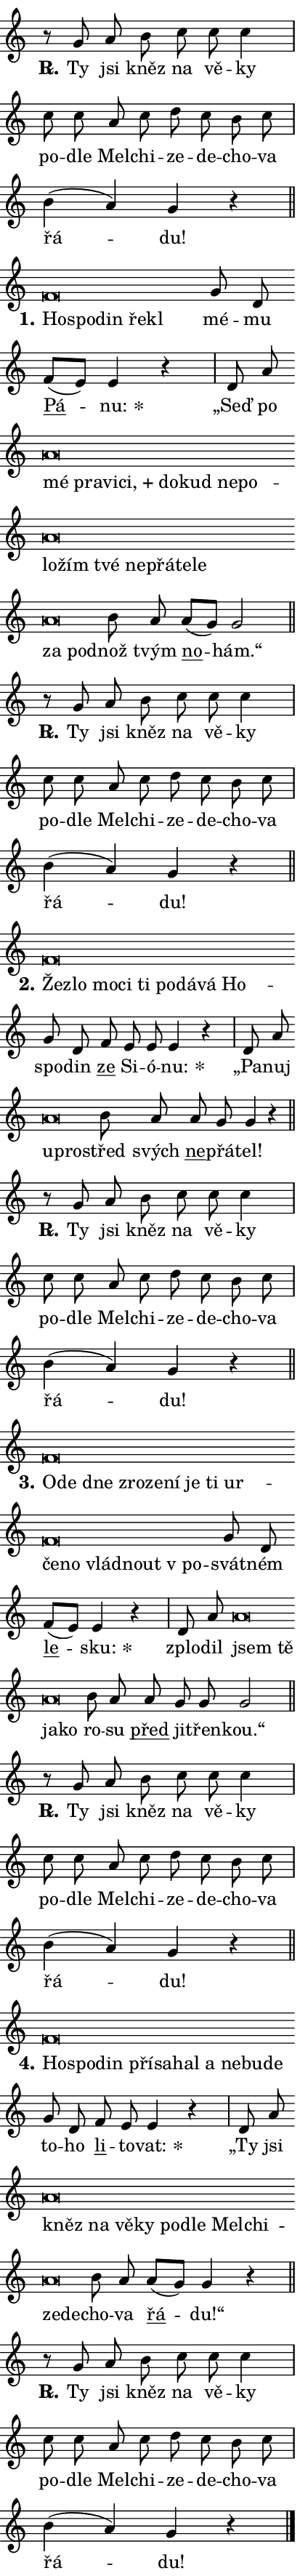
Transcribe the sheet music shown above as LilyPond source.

\version "2.24.0"
\header { tagline = "" }
\paper {
  indent = 0\cm
  top-margin = 0\cm
  right-margin = 0.13\cm % to fit lyric hyphens
  bottom-margin = 0\cm
  left-margin = 0\cm
  paper-width = 7\cm
  page-breaking = #ly:one-page-breaking
  system-system-spacing.basic-distance = #11
  score-system-spacing.basic-distance = #11
  ragged-last = ##f
}


%% Author: Thomas Morley
%% https://lists.gnu.org/archive/html/lilypond-user/2020-05/msg00002.html
#(define (line-position grob)
"Returns position of @var[grob} in current system:
   @code{'start}, if at first time-step
   @code{'end}, if at last time-step
   @code{'middle} otherwise
"
  (let* ((col (ly:item-get-column grob))
         (ln (ly:grob-object col 'left-neighbor))
         (rn (ly:grob-object col 'right-neighbor))
         (col-to-check-left (if (ly:grob? ln) ln col))
         (col-to-check-right (if (ly:grob? rn) rn col))
         (break-dir-left
           (and
             (ly:grob-property col-to-check-left 'non-musical #f)
             (ly:item-break-dir col-to-check-left)))
         (break-dir-right
           (and
             (ly:grob-property col-to-check-right 'non-musical #f)
             (ly:item-break-dir col-to-check-right))))
        (cond ((eqv? 1 break-dir-left) 'start)
              ((eqv? -1 break-dir-right) 'end)
              (else 'middle))))

#(define (tranparent-at-line-position vctor)
  (lambda (grob)
  "Relying on @code{line-position} select the relevant enry from @var{vctor}.
Used to determine transparency,"
    (case (line-position grob)
      ((end) (not (vector-ref vctor 0)))
      ((middle) (not (vector-ref vctor 1)))
      ((start) (not (vector-ref vctor 2))))))

noteHeadBreakVisibility =
#(define-music-function (break-visibility)(vector?)
"Makes @code{NoteHead}s transparent relying on @var{break-visibility}"
#{
  \override NoteHead.transparent =
    #(tranparent-at-line-position break-visibility)
#})

#(define delete-ledgers-for-transparent-note-heads
  (lambda (grob)
    "Reads whether a @code{NoteHead} is transparent.
If so this @code{NoteHead} is removed from @code{'note-heads} from
@var{grob}, which is supposed to be @code{LedgerLineSpanner}.
As a result ledgers are not printed for this @code{NoteHead}"
    (let* ((nhds-array (ly:grob-object grob 'note-heads))
           (nhds-list
             (if (ly:grob-array? nhds-array)
                 (ly:grob-array->list nhds-array)
                 '()))
           ;; Relies on the transparent-property being done before
           ;; Staff.LedgerLineSpanner.after-line-breaking is executed.
           ;; This is fragile ...
           (to-keep
             (remove
               (lambda (nhd)
                 (ly:grob-property nhd 'transparent #f))
               nhds-list)))
      ;; TODO find a better method to iterate over grob-arrays, similiar
      ;; to filter/remove etc for lists
      ;; For now rebuilt from scratch
      (set! (ly:grob-object grob 'note-heads)  '())
      (for-each
        (lambda (nhd)
          (ly:pointer-group-interface::add-grob grob 'note-heads nhd))
        to-keep))))

squashNotes = {
  \override NoteHead.X-extent = #'(-0.2 . 0.2)
  \override NoteHead.Y-extent = #'(-0.75 . 0)
  \override NoteHead.stencil =
    #(lambda (grob)
       (let ((pos (ly:grob-property grob 'staff-position)))
         (begin
           (if (< pos -7) (display "ERROR: Lower brevis then expected\n") (display ""))
           (if (<= pos -6) ly:text-interface::print ly:note-head::print))))
}
unSquashNotes = {
  \revert NoteHead.X-extent
  \revert NoteHead.Y-extent
  \revert NoteHead.stencil
}

hideNotes = \noteHeadBreakVisibility #begin-of-line-visible
unHideNotes = \noteHeadBreakVisibility #all-visible

% work-around for resetting accidentals
% https://lilypond.org/doc/v2.23/Documentation/notation/displaying-rhythms#unmetered-music
cadenzaMeasure = {
  \cadenzaOff
  \partial 1024 s1024
  \cadenzaOn
}

#(define-markup-command (accent layout props text) (markup?)
  "Underline accented syllable"
  (interpret-markup layout props
    #{\markup \override #'(offset . 4.3) \underline { #text }#}))

responsum = \markup \concat {
  "R" \hspace #-1.05 \path #0.1 #'((moveto 0 0.07) (lineto 0.9 0.8)) \hspace #0.05 "."
}

spaceSize = #0.6828661417322834 % exact space size for TeX Gyre Schola

\layout {
  \context {
    \Staff
    \remove "Time_signature_engraver"
    \override LedgerLineSpanner.after-line-breaking = #delete-ledgers-for-transparent-note-heads
  }
  \context {
    \Lyrics {
      \override LyricSpace.minimum-distance = \spaceSize
      \override LyricText.font-name = #"TeX Gyre Schola"
      \override LyricText.font-size = 1
      \override StanzaNumber.font-name = #"TeX Gyre Schola Bold"
      \override StanzaNumber.font-size = 1
    }
  }
  \context {
    \Score 
    \override NoteHead.text =
      #(lambda (grob) 
        (let ((pos (ly:grob-property grob 'staff-position)))
          #{\markup {
            \combine
              \halign #-0.55 \raise #(if (= pos -6) 0 0.5) \override #'(thickness . 2) \draw-line #'(3.2 . 0)
              \musicglyph "noteheads.sM1"
          }#}))
  }
}

% magnetic-lyrics.ily
%
%   written by
%     Jean Abou Samra <jean@abou-samra.fr>
%     Werner Lemberg <wl@gnu.org>
%
%   adapted by
%     Jiri Hon <jiri.hon@gmail.com>
%
% Version 2022-Apr-15

% https://www.mail-archive.com/lilypond-user@gnu.org/msg149350.html

#(define (Left_hyphen_pointer_engraver context)
   "Collect syllable-hyphen-syllable occurrences in lyrics and store
them in properties.  This engraver only looks to the left.  For
example, if the lyrics input is @code{foo -- bar}, it does the
following.

@itemize @bullet
@item
Set the @code{text} property of the @code{LyricHyphen} grob between
@q{foo} and @q{bar} to @code{foo}.

@item
Set the @code{left-hyphen} property of the @code{LyricText} grob with
text @q{foo} to the @code{LyricHyphen} grob between @q{foo} and
@q{bar}.
@end itemize

Use this auxiliary engraver in combination with the
@code{lyric-@/text::@/apply-@/magnetic-@/offset!} hook."
   (let ((hyphen #f)
         (text #f))
     (make-engraver
      (acknowledgers
       ((lyric-syllable-interface engraver grob source-engraver)
        (set! text grob)))
      (end-acknowledgers
       ((lyric-hyphen-interface engraver grob source-engraver)
        ;(when (not (grob::has-interface grob 'lyric-space-interface))
          (set! hyphen grob)));)
      ((stop-translation-timestep engraver)
       (when (and text hyphen)
         (ly:grob-set-object! text 'left-hyphen hyphen))
       (set! text #f)
       (set! hyphen #f)))))

#(define (lyric-text::apply-magnetic-offset! grob)
   "If the space between two syllables is less than the value in
property @code{LyricText@/.details@/.squash-threshold}, move the right
syllable to the left so that it gets concatenated with the left
syllable.

Use this function as a hook for
@code{LyricText@/.after-@/line-@/breaking} if the
@code{Left_@/hyphen_@/pointer_@/engraver} is active."
   (let ((hyphen (ly:grob-object grob 'left-hyphen #f)))
     (when hyphen
       (let ((left-text (ly:spanner-bound hyphen LEFT)))
         (when (grob::has-interface left-text 'lyric-syllable-interface)
           (let* ((common (ly:grob-common-refpoint grob left-text X))
                  (this-x-ext (ly:grob-extent grob common X))
                  (left-x-ext
                   (begin
                     ;; Trigger magnetism for left-text.
                     (ly:grob-property left-text 'after-line-breaking)
                     (ly:grob-extent left-text common X)))
                  ;; `delta` is the gap width between two syllables.
                  (delta (- (interval-start this-x-ext)
                            (interval-end left-x-ext)))
                  (details (ly:grob-property grob 'details))
                  (threshold (assoc-get 'squash-threshold details 0.2)))
             (when (< delta threshold)
               (let* (;; We have to manipulate the input text so that
                      ;; ligatures crossing syllable boundaries are not
                      ;; disabled.  For languages based on the Latin
                      ;; script this is essentially a beautification.
                      ;; However, for non-Western scripts it can be a
                      ;; necessity.
                      (lt (ly:grob-property left-text 'text))
                      (rt (ly:grob-property grob 'text))
                      (is-space (grob::has-interface hyphen 'lyric-space-interface))
                      (space (if is-space " " ""))
                      (extra-delta (if is-space spaceSize 0))
                      ;; Append new syllable.
                      (ltrt-space (if (and (string? lt) (string? rt))
                                (string-append lt space rt)
                                (make-concat-markup (list lt space rt))))
                      ;; Right-align `ltrt` to the right side.
                      (ltrt-space-markup (grob-interpret-markup
                               grob
                               (make-translate-markup
                                (cons (interval-length this-x-ext) 0)
                                (make-right-align-markup ltrt-space)))))
                 (begin
                   ;; Don't print `left-text`.
                   (ly:grob-set-property! left-text 'stencil #f)
                   ;; Set text and stencil (which holds all collected
                   ;; syllables so far) and shift it to the left.
                   (ly:grob-set-property! grob 'text ltrt-space)
                   (ly:grob-set-property! grob 'stencil ltrt-space-markup)
                   (ly:grob-translate-axis! grob (- (- delta extra-delta)) X))))))))))


#(define (lyric-hyphen::displace-bounds-first grob)
   ;; Make very sure this callback isn't triggered too early.
   (let ((left (ly:spanner-bound grob LEFT))
         (right (ly:spanner-bound grob RIGHT)))
     (ly:grob-property left 'after-line-breaking)
     (ly:grob-property right 'after-line-breaking)
     (ly:lyric-hyphen::print grob)))

squashThreshold = #0.4

\layout {
  \context {
    \Lyrics
    \consists #Left_hyphen_pointer_engraver
    \override LyricText.after-line-breaking =
      #lyric-text::apply-magnetic-offset!
    \override LyricHyphen.stencil = #lyric-hyphen::displace-bounds-first
    \override LyricText.details.squash-threshold = \squashThreshold
    \override LyricHyphen.minimum-distance = 0
    \override LyricHyphen.minimum-length = \squashThreshold
  }
}

squashText = \override LyricText.details.squash-threshold = 9999
unSquashText = \override LyricText.details.squash-threshold = \squashThreshold

leftText = \override LyricText.self-alignment-X = #LEFT
unLeftText = \revert LyricText.self-alignment-X

starOffset = #(lambda (grob) 
                (let ((x_offset (ly:self-alignment-interface::aligned-on-x-parent grob)))
                  (if (= x_offset 0) 0 (+ x_offset 1.2))))

star = #(define-music-function (syllable)(string?)
"Append star separator at the end of a syllable"
#{
  \once \override LyricText.X-offset = #starOffset
  \lyricmode { \markup {
    #syllable
    \override #'((font-name . "TeX Gyre Schola Bold")) \hspace #0.2 \lower #0.65 \larger "*"
  } }
#})

starAccent = #(define-music-function (syllable)(string?)
"Append star separator at the end of a syllable and make accent"
#{
  \once \override LyricText.X-offset = #starOffset
  \lyricmode { \markup {
    \accent #syllable
    \override #'((font-name . "TeX Gyre Schola Bold")) \hspace #0.2 \lower #0.65 \larger "*"
  } }
#})

breath = #(define-music-function (syllable)(string?)
"Append breathing indicator at the end of a syllable"
#{
  \lyricmode { \markup { #syllable "+" } }
#})

optionalBreath = #(define-music-function (syllable)(string?)
"Append optional breathing indicator at the end of a syllable"
#{
  \lyricmode { \markup { #syllable "(+)" } }
#})


\score {
    <<
        \new Voice = "melody" { \cadenzaOn \key c \major \relative { r8 g' a b c c c4 \cadenzaMeasure \bar "|" c8 c a c \bar "" d c b c \cadenzaMeasure \bar "|" b4( a) g r \cadenzaMeasure \bar "||" \break } }
        \new Lyrics \lyricsto "melody" { \lyricmode { \set stanza = \responsum
Ty jsi kněz na vě -- ky po -- dle Mel -- chi -- ze -- de -- cho -- va řá -- du! } }
    >>
    \layout {}
}

\score {
    <<
        \new Voice = "melody" { \cadenzaOn \key c \major \relative { \squashNotes f'\breve*1/16 \hideNotes \breve*1/16 \bar "" \breve*1/16 \bar "" \breve*1/16 \breve*1/16 \bar "" \unHideNotes \unSquashNotes g8 d \bar "" f[( e)] e4 r \cadenzaMeasure \bar "|" d8 a' \bar "" \squashNotes a\breve*1/16 \hideNotes \breve*1/16 \bar "" \breve*1/16 \bar "" \breve*1/16 \bar "" \breve*1/16 \bar "" \breve*1/16 \bar "" \breve*1/16 \bar "" \breve*1/16 \bar "" \breve*1/16 \bar "" \breve*1/16 \bar "" \breve*1/16 \bar "" \breve*1/16 \bar "" \breve*1/16 \bar "" \breve*1/16 \bar "" \breve*1/16 \bar "" \breve*1/16 \breve*1/16 \bar "" \unHideNotes \unSquashNotes b8 a \bar "" a[( g)] g2 \cadenzaMeasure \bar "||" \break } }
        \new Lyrics \lyricsto "melody" { \lyricmode { \set stanza = "1."
\leftText Ho -- \squashText spo -- din ře -- kl \unLeftText \unSquashText mé -- mu \markup \accent Pá -- \star nu: „Seď po \leftText mé \squashText pra -- vi -- \breath "ci," do -- kud ne -- po -- lo -- žím tvé ne -- přá -- te -- le za pod -- \unLeftText \unSquashText nož tvým \markup \accent no -- hám.“ } }
    >>
    \layout {}
}

\score {
    <<
        \new Voice = "melody" { \cadenzaOn \key c \major \relative { r8 g' a b c c c4 \cadenzaMeasure \bar "|" c8 c a c \bar "" d c b c \cadenzaMeasure \bar "|" b4( a) g r \cadenzaMeasure \bar "||" \break } }
        \new Lyrics \lyricsto "melody" { \lyricmode { \set stanza = \responsum
Ty jsi kněz na vě -- ky po -- dle Mel -- chi -- ze -- de -- cho -- va řá -- du! } }
    >>
    \layout {}
}

\score {
    <<
        \new Voice = "melody" { \cadenzaOn \key c \major \relative { \squashNotes f'\breve*1/16 \hideNotes \breve*1/16 \bar "" \breve*1/16 \bar "" \breve*1/16 \bar "" \breve*1/16 \bar "" \breve*1/16 \bar "" \breve*1/16 \bar "" \breve*1/16 \breve*1/16 \bar "" \unHideNotes \unSquashNotes g8 d \bar "" f e e e4 r \cadenzaMeasure \bar "|" d8 a' \bar "" \squashNotes a\breve*1/16 \hideNotes \breve*1/16 \bar "" \unHideNotes \unSquashNotes b8 a \bar "" a g g4 r \cadenzaMeasure \bar "||" \break } }
        \new Lyrics \lyricsto "melody" { \lyricmode { \set stanza = "2."
\leftText Žez -- \squashText lo mo -- ci ti po -- dá -- vá Ho -- \unLeftText \unSquashText spo -- din \markup \accent ze Si -- ó -- \star nu: „Pa -- nuj \leftText u -- \squashText pro -- \unLeftText \unSquashText střed svých \markup \accent ne -- přá -- tel! } }
    >>
    \layout {}
}

\score {
    <<
        \new Voice = "melody" { \cadenzaOn \key c \major \relative { r8 g' a b c c c4 \cadenzaMeasure \bar "|" c8 c a c \bar "" d c b c \cadenzaMeasure \bar "|" b4( a) g r \cadenzaMeasure \bar "||" \break } }
        \new Lyrics \lyricsto "melody" { \lyricmode { \set stanza = \responsum
Ty jsi kněz na vě -- ky po -- dle Mel -- chi -- ze -- de -- cho -- va řá -- du! } }
    >>
    \layout {}
}

\score {
    <<
        \new Voice = "melody" { \cadenzaOn \key c \major \relative { \squashNotes f'\breve*1/16 \hideNotes \breve*1/16 \bar "" \breve*1/16 \bar "" \breve*1/16 \bar "" \breve*1/16 \bar "" \breve*1/16 \bar "" \breve*1/16 \bar "" \breve*1/16 \bar "" \breve*1/16 \bar "" \breve*1/16 \bar "" \breve*1/16 \bar "" \breve*1/16 \bar "" \breve*1/16 \breve*1/16 \bar "" \unHideNotes \unSquashNotes g8 d \bar "" f[( e)] e4 r \cadenzaMeasure \bar "|" d8 a' \bar "" \squashNotes a\breve*1/16 \hideNotes \breve*1/16 \bar "" \breve*1/16 \breve*1/16 \bar "" \unHideNotes \unSquashNotes b8 a \bar "" a g g g2 \cadenzaMeasure \bar "||" \break } }
        \new Lyrics \lyricsto "melody" { \lyricmode { \set stanza = "3."
\leftText O -- \squashText de dne zro -- ze -- ní je ti ur -- če -- no vlád -- nout "v po" -- \unLeftText \unSquashText svát -- ném \markup \accent le -- \star sku: zplo -- dil \leftText jsem \squashText tě ja -- ko \unLeftText \unSquashText ro -- su \markup \accent před ji -- třen -- kou.“ } }
    >>
    \layout {}
}

\score {
    <<
        \new Voice = "melody" { \cadenzaOn \key c \major \relative { r8 g' a b c c c4 \cadenzaMeasure \bar "|" c8 c a c \bar "" d c b c \cadenzaMeasure \bar "|" b4( a) g r \cadenzaMeasure \bar "||" \break } }
        \new Lyrics \lyricsto "melody" { \lyricmode { \set stanza = \responsum
Ty jsi kněz na vě -- ky po -- dle Mel -- chi -- ze -- de -- cho -- va řá -- du! } }
    >>
    \layout {}
}

\score {
    <<
        \new Voice = "melody" { \cadenzaOn \key c \major \relative { \squashNotes f'\breve*1/16 \hideNotes \breve*1/16 \bar "" \breve*1/16 \bar "" \breve*1/16 \bar "" \breve*1/16 \bar "" \breve*1/16 \bar "" \breve*1/16 \bar "" \breve*1/16 \bar "" \breve*1/16 \breve*1/16 \bar "" \unHideNotes \unSquashNotes g8 d \bar "" f e e4 r \cadenzaMeasure \bar "|" d8 a' \bar "" \squashNotes a\breve*1/16 \hideNotes \breve*1/16 \bar "" \breve*1/16 \bar "" \breve*1/16 \bar "" \breve*1/16 \bar "" \breve*1/16 \bar "" \breve*1/16 \bar "" \breve*1/16 \bar "" \breve*1/16 \breve*1/16 \bar "" \unHideNotes \unSquashNotes b8 a \bar "" a[( g)] g4 r \cadenzaMeasure \bar "||" \break } }
        \new Lyrics \lyricsto "melody" { \lyricmode { \set stanza = "4."
\leftText Ho -- \squashText spo -- din pří -- sa -- hal a ne -- bu -- de \unLeftText \unSquashText to -- ho \markup \accent li -- to -- \star vat: „Ty jsi \leftText kněz \squashText na vě -- ky po -- dle Mel -- chi -- ze -- de -- \unLeftText \unSquashText cho -- va \markup \accent řá -- du!“ } }
    >>
    \layout {}
}

\score {
    <<
        \new Voice = "melody" { \cadenzaOn \key c \major \relative { r8 g' a b c c c4 \cadenzaMeasure \bar "|" c8 c a c \bar "" d c b c \cadenzaMeasure \bar "|" b4( a) g r \cadenzaMeasure \bar "||" \break } \bar "|." }
        \new Lyrics \lyricsto "melody" { \lyricmode { \set stanza = \responsum
Ty jsi kněz na vě -- ky po -- dle Mel -- chi -- ze -- de -- cho -- va řá -- du! } }
    >>
    \layout {}
}
